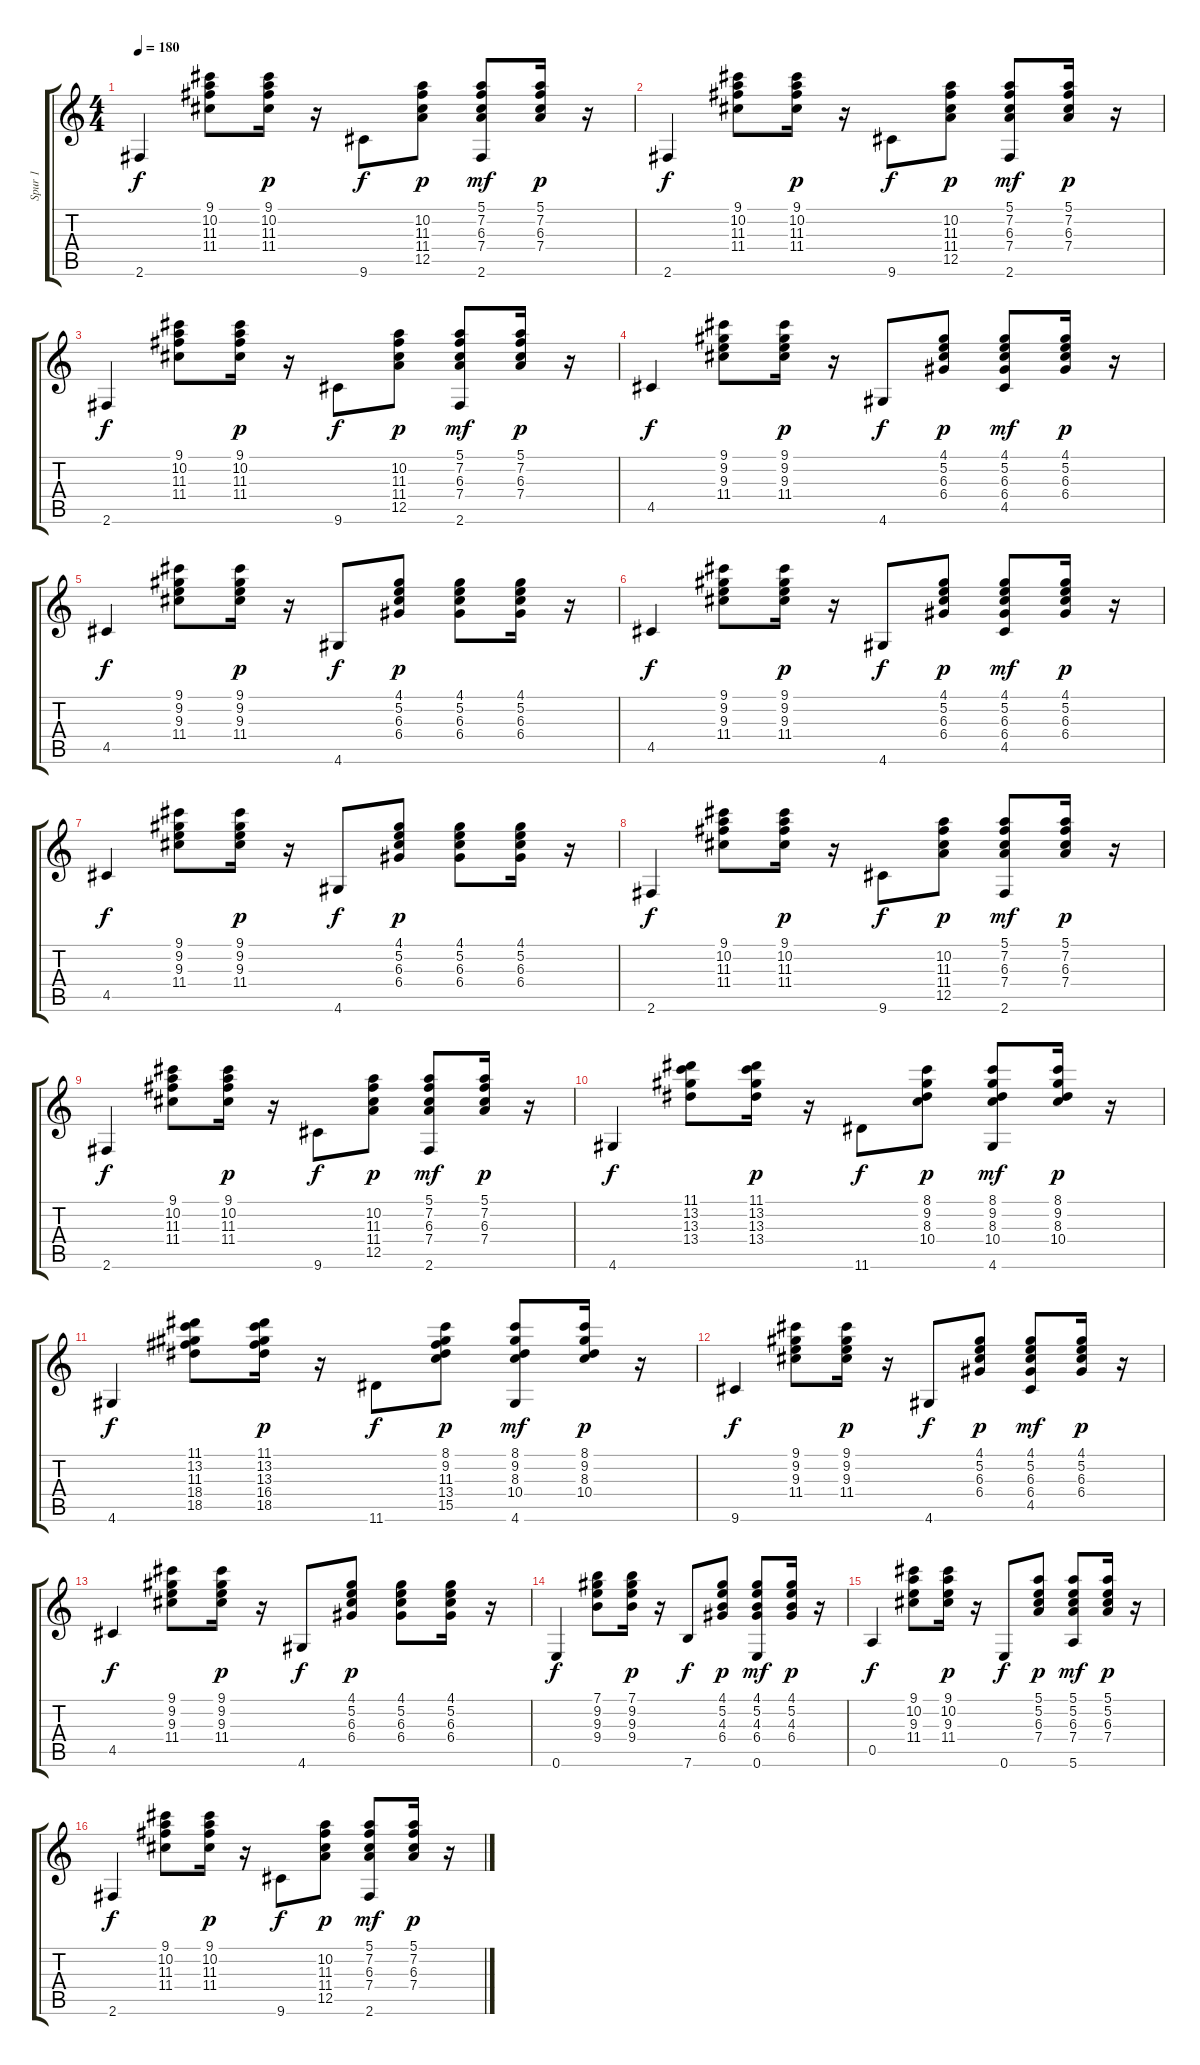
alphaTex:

\track ("Spur 1" "Spur 1") {instrument acousticguitarsteel}
\staff {score tabs}
\tuning (E4 B3 G3 D3 A2 E2) {hide}
\ts (4 4)
\tempo 180
\clef g2
\ks c
2.6.4{dy f} (9.1 10.2 11.3 11.4).8 (9.1 10.2 11.3 11.4).16{dy p} r.16 9.6.8{dy f} (10.2 11.3 11.4 12.5).8{dy p} (5.1 7.2 6.3 7.4 2.6).8{dy mf} (5.1 7.2 6.3 7.4).16{dy p} r.16 |
2.6.4{dy f} (9.1 10.2 11.3 11.4).8 (9.1 10.2 11.3 11.4).16{dy p} r.16 9.6.8{dy f} (10.2 11.3 11.4 12.5).8{dy p} (5.1 7.2 6.3 7.4 2.6).8{dy mf} (5.1 7.2 6.3 7.4).16{dy p} r.16 |
2.6.4{dy f} (9.1 10.2 11.3 11.4).8 (9.1 10.2 11.3 11.4).16{dy p} r.16 9.6.8{dy f} (10.2 11.3 11.4 12.5).8{dy p} (5.1 7.2 6.3 7.4 2.6).8{dy mf} (5.1 7.2 6.3 7.4).16{dy p} r.16 |
4.5.4{dy f} (9.1 9.2 9.3 11.4).8 (9.1 9.2 9.3 11.4).16{dy p} r.16 4.6.8{dy f} (4.1 5.2 6.3 6.4).8{dy p} (4.1 5.2 6.3 6.4 4.5).8{dy mf} (4.1 5.2 6.3 6.4).16{dy p} r.16 |
4.5.4{dy f} (9.1 9.2 9.3 11.4).8 (9.1 9.2 9.3 11.4).16{dy p} r.16 4.6.8{dy f} (4.1 5.2 6.3 6.4).8{dy p} (4.1 5.2 6.3 6.4).8 (4.1 5.2 6.3 6.4).16 r.16 |
4.5.4{dy f} (9.1 9.2 9.3 11.4).8 (9.1 9.2 9.3 11.4).16{dy p} r.16 4.6.8{dy f} (4.1 5.2 6.3 6.4).8{dy p} (4.1 5.2 6.3 6.4 4.5).8{dy mf} (4.1 5.2 6.3 6.4).16{dy p} r.16 |
4.5.4{dy f} (9.1 9.2 9.3 11.4).8 (9.1 9.2 9.3 11.4).16{dy p} r.16 4.6.8{dy f} (4.1 5.2 6.3 6.4).8{dy p} (4.1 5.2 6.3 6.4).8 (4.1 5.2 6.3 6.4).16 r.16 |
2.6.4{dy f} (9.1 10.2 11.3 11.4).8 (9.1 10.2 11.3 11.4).16{dy p} r.16 9.6.8{dy f} (10.2 11.3 11.4 12.5).8{dy p} (5.1 7.2 6.3 7.4 2.6).8{dy mf} (5.1 7.2 6.3 7.4).16{dy p} r.16 |
2.6.4{dy f} (9.1 10.2 11.3 11.4).8 (9.1 10.2 11.3 11.4).16{dy p} r.16 9.6.8{dy f} (10.2 11.3 11.4 12.5).8{dy p} (5.1 7.2 6.3 7.4 2.6).8{dy mf} (5.1 7.2 6.3 7.4).16{dy p} r.16 |
4.6.4{dy f} (11.1 13.2 13.3 13.4).8 (11.1 13.2 13.3 13.4).16{dy p} r.16 11.6.8{dy f} (8.1 9.2 8.3 10.4).8{dy p} (8.1 9.2 8.3 10.4 4.6).8{dy mf} (8.1 9.2 8.3 10.4).16{dy p} r.16 |
4.6.4{dy f} (11.1 13.2 11.3 18.4 18.5).8 (11.1 13.2 13.3 16.4 18.5).16{dy p} r.16 11.6.8{dy f} (8.1 9.2 11.3 13.4 15.5).8{dy p} (8.1 9.2 8.3 10.4 4.6).8{dy mf} (8.1 9.2 8.3 10.4).16{dy p} r.16 |
9.6.4{dy f} (9.1 9.2 9.3 11.4).8 (9.1 9.2 9.3 11.4).16{dy p} r.16 4.6.8{dy f} (4.1 5.2 6.3 6.4).8{dy p} (4.1 5.2 6.3 6.4 4.5).8{dy mf} (4.1 5.2 6.3 6.4).16{dy p} r.16 |
4.5.4{dy f} (9.1 9.2 9.3 11.4).8 (9.1 9.2 9.3 11.4).16{dy p} r.16 4.6.8{dy f} (4.1 5.2 6.3 6.4).8{dy p} (4.1 5.2 6.3 6.4).8 (4.1 5.2 6.3 6.4).16 r.16 |
0.6.4{dy f} (7.1 9.2 9.3 9.4).8 (7.1 9.2 9.3 9.4).16{dy p} r.16 7.6.8{dy f} (4.1 5.2 4.3 6.4).8{dy p} (4.1 5.2 4.3 6.4 0.6).8{dy mf} (4.1 5.2 4.3 6.4).16{dy p} r.16 |
0.5.4{dy f} (9.1 10.2 9.3 11.4).8 (9.1 10.2 9.3 11.4).16{dy p} r.16 0.6.8{dy f} (5.1 5.2 6.3 7.4).8{dy p} (5.1 5.2 6.3 7.4 5.6).8{dy mf} (5.1 5.2 6.3 7.4).16{dy p} r.16 |
2.6.4{dy f} (9.1 10.2 11.3 11.4).8 (9.1 10.2 11.3 11.4).16{dy p} r.16 9.6.8{dy f} (10.2 11.3 11.4 12.5).8{dy p} (5.1 7.2 6.3 7.4 2.6).8{dy mf} (5.1 7.2 6.3 7.4).16{dy p} r.16
